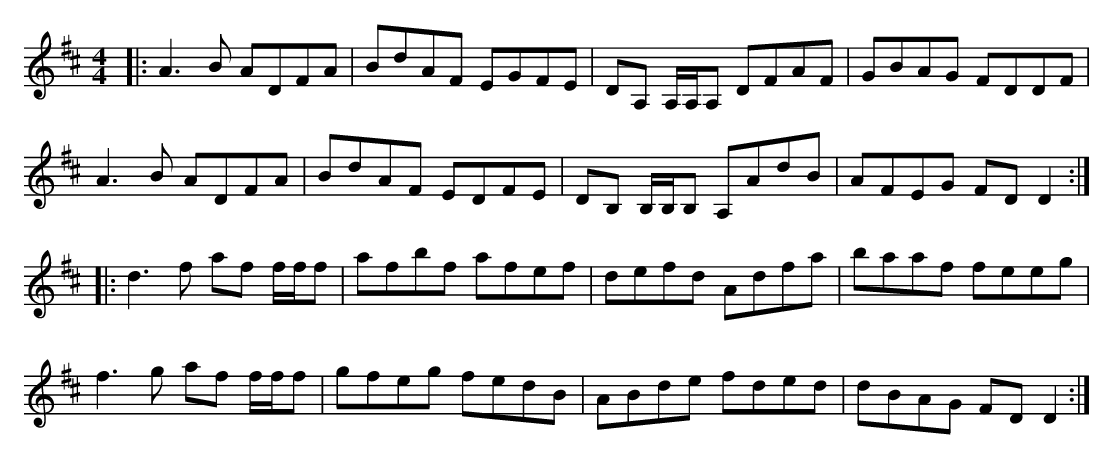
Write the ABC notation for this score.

X:1
M:4/4
K:D
|:A3B ADFA|BdAF EGFE|DA, A,/A,/A, DFAF|GBAG FDDF|
A3B ADFA|BdAF EDFE|DB, B,/B,/B, A,AdB|AFEG FDD2:|
|:d3f af f/f/f|afbf afef|defd Adfa|baaf feeg|
f3g af f/f/f|gfeg fedB|ABde fded|dBAG FDD2:|
